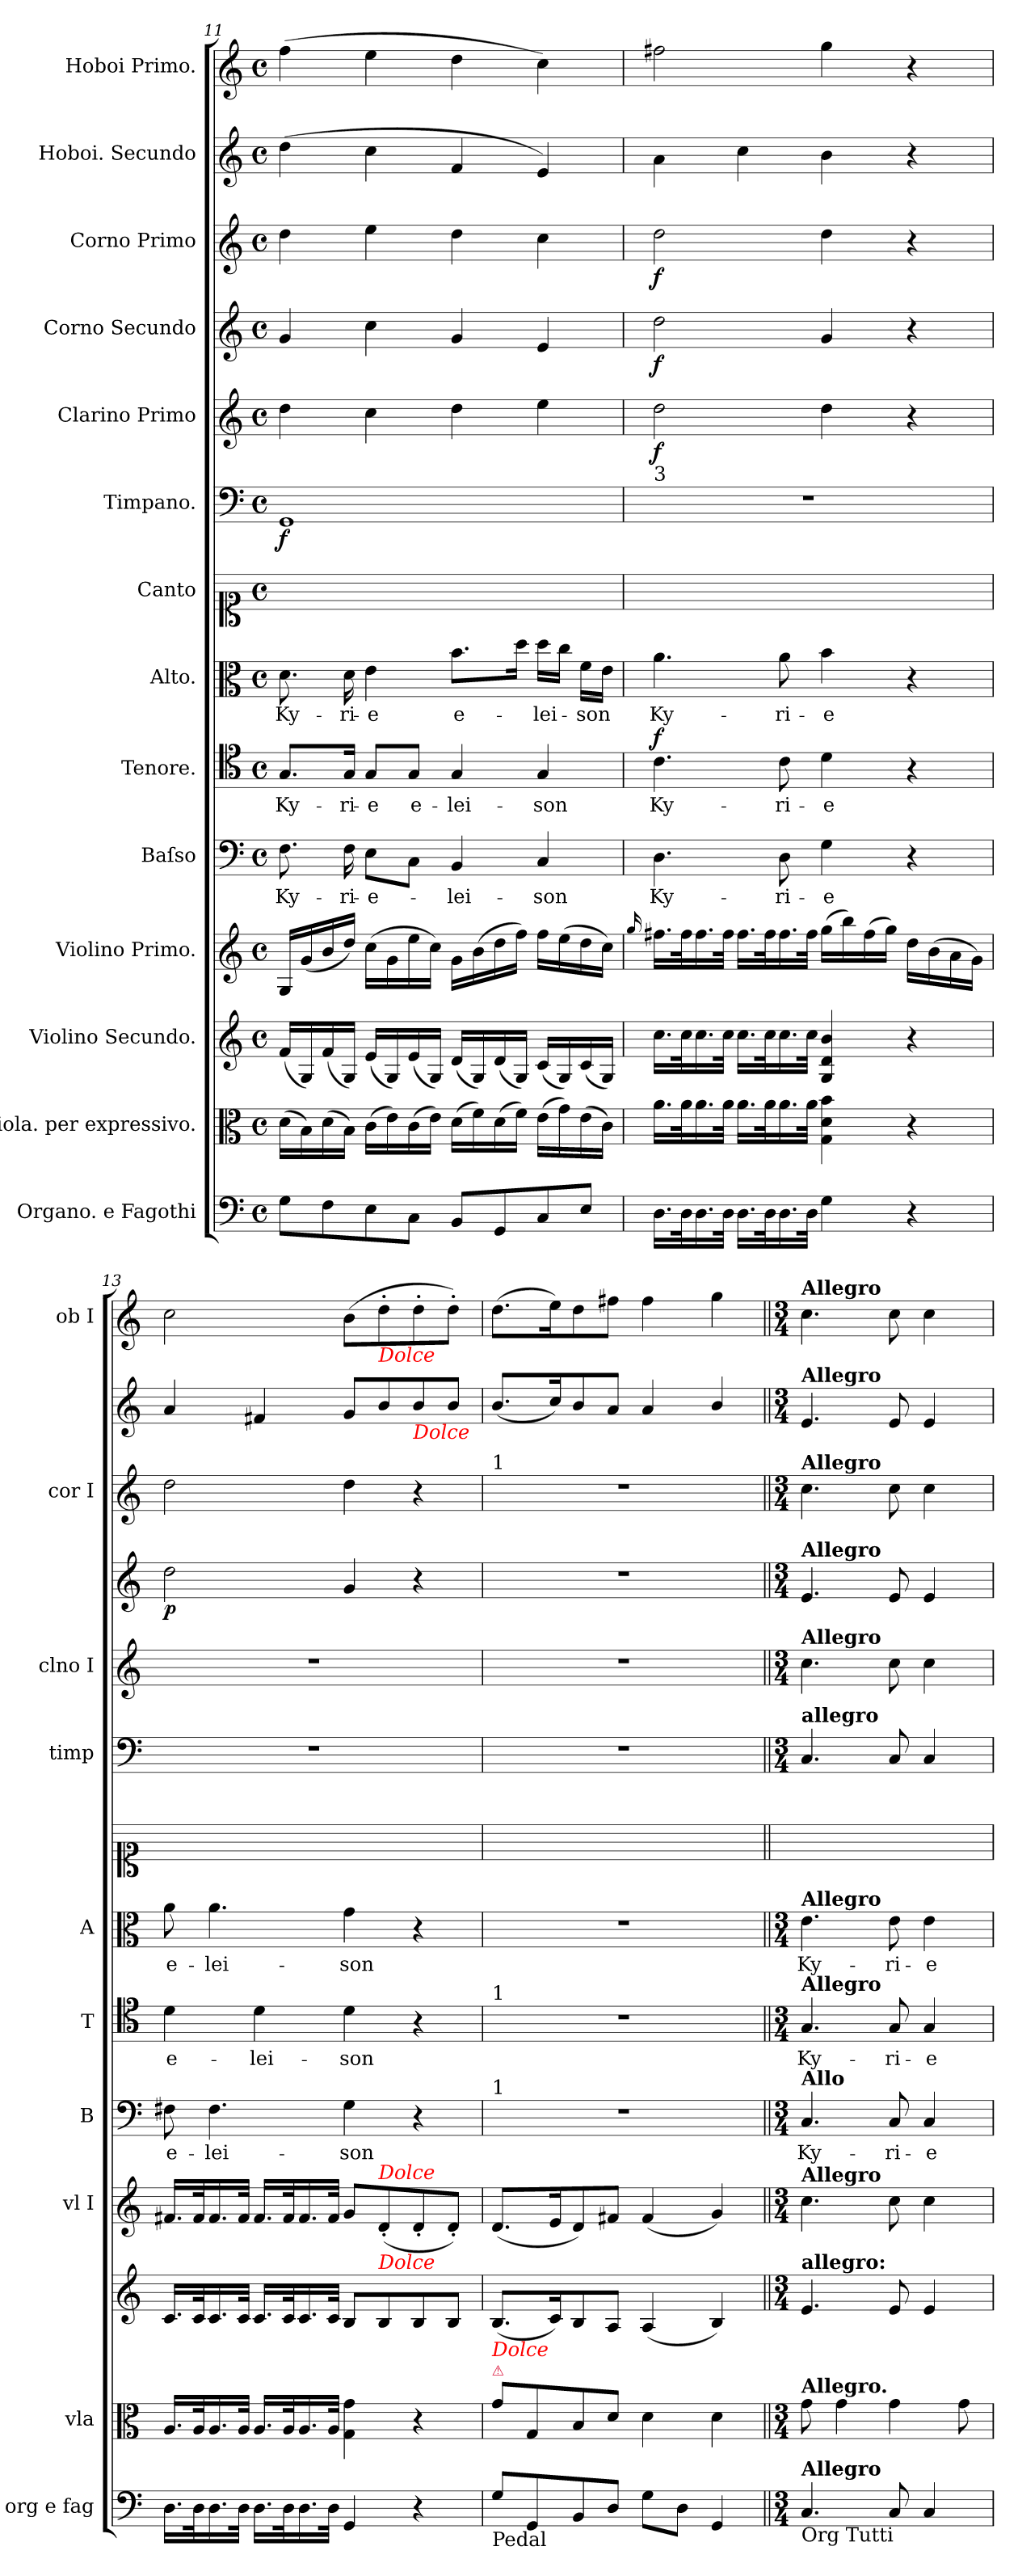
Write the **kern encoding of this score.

**kern	**dynam	**kern	**dynam	**kern	**dynam	**kern	**dynam	**kern	**text	**dynam	**kern	**text	**dynam	**kern	**text	**dynam	**kern	**kern	**dynam	**kern	**dynam	**kern	**dynam	**kern	**dynam	**kern	**dynam	**kern	**dynam
*part14	*part14	*part13	*part13	*part12	*part12	*part11	*part11	*part10	*part10	*part10	*part9	*part9	*part9	*part8	*part8	*part8	*part7	*part6	*part6	*part5	*part5	*part4	*part4	*part3	*part3	*part2	*part2	*part1	*part1
*staff14	*staff14	*staff13	*staff13	*staff12	*staff12	*staff11	*staff11	*staff10	*staff10	*staff10	*staff9	*staff9	*staff9	*staff8	*staff8	*staff8	*staff7	*staff6	*staff6	*staff5	*staff5	*staff4	*staff4	*staff3	*staff3	*staff2	*staff2	*staff1	*staff1
*I"Organo. e Fagothi	*	*I"Viola. per expressivo.	*	*I"Violino Secundo.	*	*I"Violino Primo.	*	*I"Baſso	*	*	*I"Tenore.	*	*	*I"Alto.	*	*	*I"Canto	*I"Timpano.	*	*I"Clarino Primo	*	*I"Corno Secundo	*	*I"Corno Primo	*	*I"Hoboi. Secundo	*	*I"Hoboi Primo.	*
*I'org e fag	*	*I'vla	*	*	*	*I'vl I	*	*I'B	*	*	*I'T	*	*	*I'A	*	*	*	*I'timp	*	*I'clno I	*	*	*	*I'cor I	*	*	*	*I'ob I	*
*clefF4	*	*clefC3	*	*clefG2	*	*clefG2	*	*clefF4	*	*	*clefC4	*	*	*clefC3	*	*	*clefC1	*clefF4	*	*clefG2	*	*clefG2	*	*clefG2	*	*clefG2	*	*clefG2	*
*k[]	*	*k[]	*	*k[]	*	*k[]	*	*k[]	*	*	*k[]	*	*	*k[]	*	*	*k[]	*k[]	*	*k[]	*	*k[]	*	*k[]	*	*k[]	*	*k[]	*
*C:	*	*C:	*	*C:	*	*C:	*	*C:	*	*	*C:	*	*	*C:	*	*	*C:	*C:	*	*C:	*	*C:	*	*C:	*	*C:	*	*C:	*
*M4/4	*	*M4/4	*	*M4/4	*	*M4/4	*	*M4/4	*	*	*M4/4	*	*	*M4/4	*	*	*M4/4	*M4/4	*	*M4/4	*	*M4/4	*	*M4/4	*	*M4/4	*	*M4/4	*
*met(c)	*	*met(c)	*	*met(c)	*	*met(c)	*	*met(c)	*	*	*met(c)	*	*	*met(c)	*	*	*met(c)	*met(c)	*	*met(c)	*	*met(c)	*	*met(c)	*	*met(c)	*	*met(c)	*
=11	=11	=11	=11	=11	=11	=11	=11	=11	=11	=11	=11	=11	=11	=11	=11	=11	=11	=11	=11	=11	=11	=11	=11	=11	=11	=11	=11	=11	=11
!	!LO:DY:b	!	!LO:DY:b	!	!LO:DY:a	!	!	!	!LO:LY:i	!LO:DY:b	!	!LO:LY:i	!LO:DY:b	!	!	!LO:DY:a	!	!	!	!	!LO:DY:b	!	!LO:DY:b	!	!LO:DY:b	!	!LO:DY:b	!	!LO:DY:b
8G\L	pia	(16d\LL	pia	(16f/LL	piano	16G/LL	.	8.F\	Ky-	pia	8.G/L	Ky-	pia	8.d\	Ky-	pia	1ryy	1GG	f	4dd\	piano	4g/	pia	4dd\	pia	(4dd\	pia	(4ff\	pia
.	.	16B\)	.	16G/)	.	(16g/	.	.	.	.	.	.	.	.	.	.	.	.	.	.	.	.	.	.	.	.	.	.	.
8F\	.	(16d\	.	(16f/	.	16b/	.	.	.	.	.	.	.	.	.	.	.	.	.	.	.	.	.	.	.	.	.	.	.
!	!	!	!	!	!	!	!	!	!LO:LY:i	!	!	!LO:LY:i	!	!	!	!	!	!	!	!	!	!	!	!	!	!	!	!	!
.	.	16B\JJ)	.	16G/JJ)	.	16dd/JJ)	.	16F\	-ri-	.	16G/Jk	-ri-	.	16d\	-ri-	.	.	.	.	.	.	.	.	.	.	.	.	.	.
!	!	!	!	!	!	!	!	!	!LO:LY:i	!	!	!LO:LY:i	!	!	!	!	!	!	!	!	!	!	!	!	!	!	!	!	!
8E\	.	(16c\LL	.	(16e/LL	.	(16cc\LL	.	8E\L	-e-	.	8G/L	-e	.	4e\	-e	.	.	.	.	4cc\	.	4cc\	.	4ee\	.	4cc\	.	4ee\	.
.	.	16e\)	.	16G/)	.	16g\	.	.	.	.	.	.	.	.	.	.	.	.	.	.	.	.	.	.	.	.	.	.	.
!	!	!	!	!	!	!	!	!	!	!	!	!LO:LY:i	!	!	!	!	!	!	!	!	!	!	!	!	!	!	!	!	!
8C\J	.	(16c\	.	(16e/	.	16ee\	.	8C\J	.	.	8G/J	e-	.	.	.	.	.	.	.	.	.	.	.	.	.	.	.	.	.
.	.	16e\JJ)	.	16G/JJ)	.	16cc\JJ)	.	.	.	.	.	.	.	.	.	.	.	.	.	.	.	.	.	.	.	.	.	.	.
!	!	!	!	!	!	!	!	!	!LO:LY:i	!	!	!LO:LY:i	!	!	!	!	!	!	!	!	!	!	!	!	!	!	!	!	!
8BB/L	.	(16d\LL	.	(16d/LL	.	16g\LL	.	4BB/	-lei-	.	4G/	-lei-	.	8.b\L	e-	.	.	.	.	4dd\	.	4g/	.	4dd\	.	4f/	.	4dd\	.
.	.	16f\)	.	16G/)	.	(16b\	.	.	.	.	.	.	.	.	.	.	.	.	.	.	.	.	.	.	.	.	.	.	.
8GG/	.	(16d\	.	(16d/	.	16dd\	.	.	.	.	.	.	.	.	.	.	.	.	.	.	.	.	.	.	.	.	.	.	.
.	.	16f\JJ)	.	16G/JJ)	.	16ff\JJ)	.	.	.	.	.	.	.	16dd\Jk	.	.	.	.	.	.	.	.	.	.	.	.	.	.	.
!	!	!	!	!	!	!	!	!	!LO:LY:i	!	!	!LO:LY:i	!	!	!	!	!	!	!	!	!	!	!	!	!	!	!	!	!
8C/	.	(16e\LL	.	(16c/LL	.	16ff\LL	.	4C/	-son	.	4G/	-son	.	16dd\LL	-lei-	.	.	.	.	4ee\	.	4e/	.	4cc\	.	4e/)	.	4cc\)	.
.	.	16g\)	.	16G/)	.	(16ee\	.	.	.	.	.	.	.	16cc\JJ	.	.	.	.	.	.	.	.	.	.	.	.	.	.	.
8E/J	.	(16e\	.	(16c/	.	16dd\	.	.	.	.	.	.	.	16f\LL	-son	.	.	.	.	.	.	.	.	.	.	.	.	.	.
.	.	16c\JJ)	.	16G/JJ)	.	16cc\JJ)	.	.	.	.	.	.	.	16e\JJ	.	.	.	.	.	.	.	.	.	.	.	.	.	.	.
=12	=12	=12	=12	=12	=12	=12	=12	=12	=12	=12	=12	=12	=12	=12	=12	=12	=12	=12	=12	=12	=12	=12	=12	=12	=12	=12	=12	=12	=12
.	.	.	.	.	.	16qqgg/	.	.	.	.	.	.	.	.	.	.	.	.	.	.	.	.	.	.	.	.	.	.	.
!	!	!	!	!	!	!	!	!	!	!	!	!	!	!	!	!	!	!LO:TX:a:t=3	!	!	!	!	!	!	!	!	!	!	!
!	!LO:DY:b	!	!LO:DY:b	!	!LO:DY:b	!	!LO:DY:b	!	!LO:LY:i	!LO:DY:a	!	!	!LO:DY:b	!	!	!LO:DY:b	!	!	!	!	!	!	!	!	!	!	!LO:DY:b	!	!LO:DY:b
16.D\LL	forto	16.a\LL	fort	16.cc\LL	forto	16.ff#X\LL	forto	4.D\	Ky-	fort	4.c\	Ky-	f	4.a\	Ky-	fort	1ryy	1r	.	2dd\	f	2dd\	f	2dd\	f	4a\	fort	2ff#X\	fort
32D\K	.	32a\K	.	32cc\K	.	32ff#\K	.	.	.	.	.	.	.	.	.	.	.	.	.	.	.	.	.	.	.	.	.	.	.
16.D\	.	16.a\	.	16.cc\	.	16.ff#\	.	.	.	.	.	.	.	.	.	.	.	.	.	.	.	.	.	.	.	.	.	.	.
32D\JJk	.	32a\JJk	.	32cc\JJk	.	32ff#\JJk	.	.	.	.	.	.	.	.	.	.	.	.	.	.	.	.	.	.	.	.	.	.	.
16.D\LL	.	16.a\LL	.	16.cc\LL	.	16.ff#\LL	.	.	.	.	.	.	.	.	.	.	.	.	.	.	.	.	.	.	.	4cc\	.	.	.
32D\K	.	32a\K	.	32cc\K	.	32ff#\K	.	.	.	.	.	.	.	.	.	.	.	.	.	.	.	.	.	.	.	.	.	.	.
!	!	!	!	!	!	!	!	!	!LO:LY:i	!	!	!	!	!	!	!	!	!	!	!	!	!	!	!	!	!	!	!	!
16.D\	.	16.a\	.	16.cc\	.	16.ff#\	.	8D\	-ri-	.	8c\	-ri-	.	8a\	-ri-	.	.	.	.	.	.	.	.	.	.	.	.	.	.
32D\JJk	.	32a\JJk	.	32cc\JJk	.	32ff#\JJk	.	.	.	.	.	.	.	.	.	.	.	.	.	.	.	.	.	.	.	.	.	.	.
!	!	!	!	!	!	!	!	!	!LO:LY:i	!	!	!	!	!	!	!	!	!	!	!	!	!	!	!	!	!	!	!	!
4G\	.	4G\ 4d\ 4b\	.	4G/ 4d/ 4b/	.	(16gg\LL	.	4G\	-e	.	4d\	-e	.	4b\	-e	.	.	.	.	4dd\	.	4g/	.	4dd\	.	4b\	.	4gg\	.
.	.	.	.	.	.	16bb\)	.	.	.	.	.	.	.	.	.	.	.	.	.	.	.	.	.	.	.	.	.	.	.
.	.	.	.	.	.	(16ff#\	.	.	.	.	.	.	.	.	.	.	.	.	.	.	.	.	.	.	.	.	.	.	.
.	.	.	.	.	.	16gg\JJ)	.	.	.	.	.	.	.	.	.	.	.	.	.	.	.	.	.	.	.	.	.	.	.
4r	.	4r	.	4r	.	16dd\LL	.	4r	.	.	4r	.	.	4r	.	.	.	.	.	4r	.	4r	.	4r	.	4r	.	4r	.
.	.	.	.	.	.	(16b\	.	.	.	.	.	.	.	.	.	.	.	.	.	.	.	.	.	.	.	.	.	.	.
.	.	.	.	.	.	16a\	.	.	.	.	.	.	.	.	.	.	.	.	.	.	.	.	.	.	.	.	.	.	.
.	.	.	.	.	.	16g\JJ)	.	.	.	.	.	.	.	.	.	.	.	.	.	.	.	.	.	.	.	.	.	.	.
=13	=13	=13	=13	=13	=13	=13	=13	=13	=13	=13	=13	=13	=13	=13	=13	=13	=13	=13	=13	=13	=13	=13	=13	=13	=13	=13	=13	=13	=13
!	!LO:DY:b	!	!LO:DY:a	!	!LO:DY:a	!	!LO:DY:b	!	!	!LO:DY:b	!	!	!LO:DY:b	!	!	!LO:DY:b	!	!	!	!	!	!	!	!	!LO:DY:b	!	!LO:DY:b	!	!LO:DY:b
16.D\LL	pia	16.A/LL	pia	16.c/LL	piano	16.f#X/LL	pia	8F#X\	e-	pia	4d\	e-	pia	8a\	e-	pia	1ryy	1r	.	1r	.	2dd\	p	2dd\	pia	4a/	pia	2cc\	pia
32D\K	.	32A/K	.	32c/K	.	32f#/K	.	.	.	.	.	.	.	.	.	.	.	.	.	.	.	.	.	.	.	.	.	.	.
16.D\	.	16.A/	.	16.c/	.	16.f#/	.	4.F#\	-lei-	.	.	.	.	4.a\	-lei-	.	.	.	.	.	.	.	.	.	.	.	.	.	.
32D\JJk	.	32A/JJk	.	32c/JJk	.	32f#/JJk	.	.	.	.	.	.	.	.	.	.	.	.	.	.	.	.	.	.	.	.	.	.	.
16.D\LL	.	16.A/LL	.	16.c/LL	.	16.f#/LL	.	.	.	.	4d\	-lei-	.	.	.	.	.	.	.	.	.	.	.	.	.	4f#X/	.	.	.
32D\K	.	32A/K	.	32c/K	.	32f#/K	.	.	.	.	.	.	.	.	.	.	.	.	.	.	.	.	.	.	.	.	.	.	.
16.D\	.	16.A/	.	16.c/	.	16.f#/	.	.	.	.	.	.	.	.	.	.	.	.	.	.	.	.	.	.	.	.	.	.	.
32D\JJk	.	32A/JJk	.	32c/JJk	.	32f#/JJk	.	.	.	.	.	.	.	.	.	.	.	.	.	.	.	.	.	.	.	.	.	.	.
4GG/	.	4G\ 4g\	.	8B/L	.	8g/L	.	4G\	-son	.	4d\	-son	.	4g\	-son	.	.	.	.	.	.	4g/	.	4dd\	.	8g/L	.	(8b\L	.
!	!	!	!	!	!	!	!	!	!	!	!	!	!	!	!	!	!	!	!	!	!	!	!	!	!	!	!	!LO:TX:b:i:color=red:t=Dolce	!
!	!	!	!	!	!	!LO:TX:a:i:color=red:t=Dolce	!	!	!	!	!	!	!	!	!	!	!	!	!	!	!	!	!	!	!	!	!	!	!
!	!	!	!	!LO:TX:a:i:color=red:t=Dolce	!	!	!	!	!	!	!	!	!	!	!	!	!	!	!	!	!	!	!	!	!	!	!	!	!
.	.	.	.	8B/	.	(8d'/	.	.	.	.	.	.	.	.	.	.	.	.	.	.	.	.	.	.	.	8b/	.	8dd'\	.
!	!	!	!	!	!	!	!	!	!	!	!	!	!	!	!	!	!	!	!	!	!	!	!	!	!	!LO:TX:b:i:color=red:t=Dolce	!	!	!
4r	.	4r	.	8B/	.	8d'/	.	4r	.	.	4r	.	.	4r	.	.	.	.	.	.	.	4r	.	4r	.	8b/	.	8dd'\	.
.	.	.	.	8B/J	.	8d'/J)	.	.	.	.	.	.	.	.	.	.	.	.	.	.	.	.	.	.	.	8b/J	.	8dd'\J)	.
=14	=14	=14	=14	=14	=14	=14	=14	=14	=14	=14	=14	=14	=14	=14	=14	=14	=14	=14	=14	=14	=14	=14	=14	=14	=14	=14	=14	=14	=14
!	!	!	!	!	!	!	!	!	!	!	!	!	!	!	!	!	!	!	!	!	!	!	!	!LO:TX:a:t=1	!	!	!	!	!
!	!	!	!	!	!	!	!	!	!	!	!LO:TX:a:t=1	!	!	!	!	!	!	!	!	!	!	!	!	!	!	!	!	!	!
!	!	!	!	!	!	!	!	!LO:TX:a:t=1	!	!	!	!	!	!	!	!	!	!	!	!	!	!	!	!	!	!	!	!	!
!	!	!LO:TX:a:color=crimson:t=⚠	!	!	!	!	!	!	!	!	!	!	!	!	!	!	!	!	!	!	!	!	!	!	!	!	!	!	!
!	!	!LO:TX:a:i:color=red:t=Dolce	!	!	!	!	!	!	!	!	!	!	!	!	!	!	!	!	!	!	!	!	!	!	!	!	!	!	!
!LO:TX:b:t=Pedal	!	!	!	!	!	!	!	!	!	!	!	!	!	!	!	!	!	!	!	!	!	!	!	!	!	!	!	!	!
8G\L	.	8g\L	.	(8.B/L	.	(8.d/L	.	1r	.	.	1r	.	.	1r	.	.	1ryy	1r	.	1r	.	1r	.	1r	.	(8.b/L	.	(8.dd\L	.
8GG/	.	8G/	.	.	.	.	.	.	.	.	.	.	.	.	.	.	.	.	.	.	.	.	.	.	.	.	.	.	.
.	.	.	.	16c/K)	.	16e/K	.	.	.	.	.	.	.	.	.	.	.	.	.	.	.	.	.	.	.	16cc/K)	.	16ee\K)	.
8BB/	.	8B/	.	8B/	.	8d/)	.	.	.	.	.	.	.	.	.	.	.	.	.	.	.	.	.	.	.	8b/	.	8dd\	.
8D/J	.	8d/J	.	8A/J	.	8f#X/J	.	.	.	.	.	.	.	.	.	.	.	.	.	.	.	.	.	.	.	8a/J	.	8ff#X\J	.
8G\L	.	4d\	.	(4A/	.	(4f#/	.	.	.	.	.	.	.	.	.	.	.	.	.	.	.	.	.	.	.	4a/	.	4ff#\	.
8D\J	.	.	.	.	.	.	.	.	.	.	.	.	.	.	.	.	.	.	.	.	.	.	.	.	.	.	.	.	.
4GG/	.	4d\	.	4B/)	.	4g/)	.	.	.	.	.	.	.	.	.	.	.	.	.	.	.	.	.	.	.	4b/	.	4gg\	.
=15||	=15||	=15||	=15||	=15||	=15||	=15||	=15||	=15||	=15||	=15||	=15||	=15||	=15||	=15||	=15||	=15||	=15||	=15||	=15||	=15||	=15||	=15||	=15||	=15||	=15||	=15||	=15||	=15||	=15||
*M3/4	*	*M3/4	*	*M3/4	*	*M3/4	*	*M3/4	*	*	*M3/4	*	*	*M3/4	*	*	*	*M3/4	*	*M3/4	*	*M3/4	*	*M3/4	*	*M3/4	*	*M3/4	*
!	!	!	!	!	!	!	!	!	!	!	!	!	!	!	!	!	!	!	!	!	!	!	!	!	!	!	!	!LO:TX:a:B:t=Allegro	!
!	!	!	!	!	!	!	!	!	!	!	!	!	!	!	!	!	!	!	!	!	!	!	!	!	!	!LO:TX:a:B:t=Allegro	!	!	!
!	!	!	!	!	!	!	!	!	!	!	!	!	!	!	!	!	!	!	!	!	!	!	!	!LO:TX:a:B:t=Allegro	!	!	!	!	!
!	!	!	!	!	!	!	!	!	!	!	!	!	!	!	!	!	!	!	!	!	!	!LO:TX:a:B:t=Allegro	!	!	!	!	!	!	!
!	!	!	!	!	!	!	!	!	!	!	!	!	!	!	!	!	!	!	!	!LO:TX:a:B:t=Allegro	!	!	!	!	!	!	!	!	!
!	!	!	!	!	!	!	!	!	!	!	!	!	!	!	!	!	!	!LO:TX:a:B:t=allegro	!	!	!	!	!	!	!	!	!	!	!
!	!	!	!	!	!	!	!	!	!	!	!	!	!	!LO:TX:a:B:t=Allegro	!	!	!	!	!	!	!	!	!	!	!	!	!	!	!
!	!	!	!	!	!	!	!	!	!	!	!LO:TX:a:B:t=Allegro	!	!	!	!	!	!	!	!	!	!	!	!	!	!	!	!	!	!
!	!	!	!	!	!	!	!	!LO:TX:a:B:t=Allo	!	!	!	!	!	!	!	!	!	!	!	!	!	!	!	!	!	!	!	!	!
!	!	!	!	!	!	!LO:TX:a:B:t=Allegro	!	!	!	!	!	!	!	!	!	!	!	!	!	!	!	!	!	!	!	!	!	!	!
!	!	!	!	!LO:TX:a:B:t=allegro&colon;	!	!	!	!	!	!	!	!	!	!	!	!	!	!	!	!	!	!	!	!	!	!	!	!	!
!	!	!LO:TX:a:B:t=Allegro.	!	!	!	!	!	!	!	!	!	!	!	!	!	!	!	!	!	!	!	!	!	!	!	!	!	!	!
!LO:TX:b:t=Org Tutti	!	!	!	!	!	!	!	!	!	!	!	!	!	!	!	!	!	!	!	!	!	!	!	!	!	!	!	!	!
!LO:TX:a:B:t=Allegro	!	!	!	!	!	!	!	!	!	!	!	!	!	!	!	!	!	!	!	!	!	!	!	!	!	!	!	!	!
!	!LO:DY:a	!	!LO:DY:b	!	!LO:DY:b	!	!LO:DY:b	!	!	!LO:DY:a	!	!	!LO:DY:a	!	!	!LO:DY:b	!	!	!LO:DY:b	!	!LO:DY:b	!	!LO:DY:b	!	!LO:DY:b	!	!LO:DY:b	!	!LO:DY:b
4.C/	forto	8g\	forto	4.e/	forto	4.cc\	forto	4.C/	Ky-	forto	4.G/	Ky-	forto	4.e\	Ky-	fort	2.ryy	4.C/	forto	4.cc\	for	4.e/	forto	4.cc\	forto	4.e/	forto	4.cc\	forto
.	.	4g\	.	.	.	.	.	.	.	.	.	.	.	.	.	.	.	.	.	.	.	.	.	.	.	.	.	.	.
8C/	.	4g\	.	8e/	.	8cc\	.	8C/	-ri-	.	8G/	-ri-	.	8e\	-ri-	.	.	8C/	.	8cc\	.	8e/	.	8cc\	.	8e/	.	8cc\	.
4C/	.	.	.	4e/	.	4cc\	.	4C/	-e	.	4G/	-e	.	4e\	-e	.	.	4C/	.	4cc\	.	4e/	.	4cc\	.	4e/	.	4cc\	.
.	.	8g\	.	.	.	.	.	.	.	.	.	.	.	.	.	.	.	.	.	.	.	.	.	.	.	.	.	.	.
=	=	=	=	=	=	=	=	=	=	=	=	=	=	=	=	=	=	=	=	=	=	=	=	=	=	=	=	=	=
*-	*-	*-	*-	*-	*-	*-	*-	*-	*-	*-	*-	*-	*-	*-	*-	*-	*-	*-	*-	*-	*-	*-	*-	*-	*-	*-	*-	*-	*-
